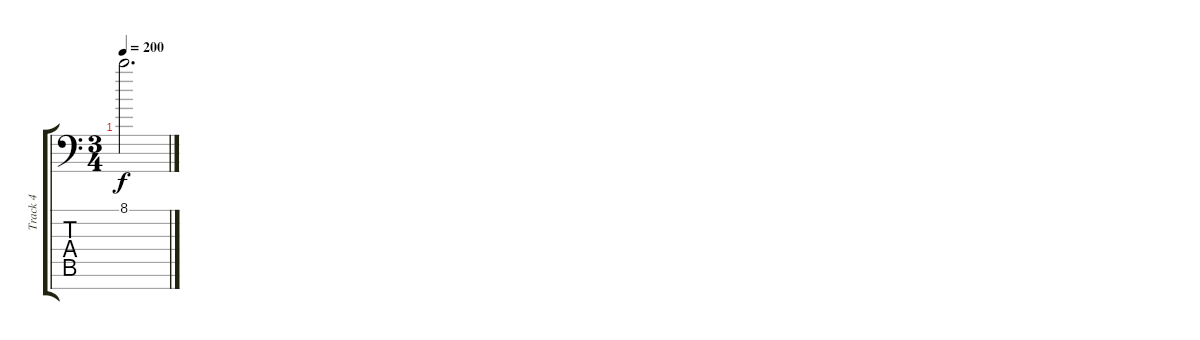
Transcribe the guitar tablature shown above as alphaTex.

\track ("Track 4" "Track 4") {instrument distortionguitar}
\staff {score tabs}
\tuning (E4 B3 G3 D3 A2 E2 C-1) {hide}
\ts (3 4)
\tempo 200
\clef f4
\ks c
8.1{t}.2{d dy f}
